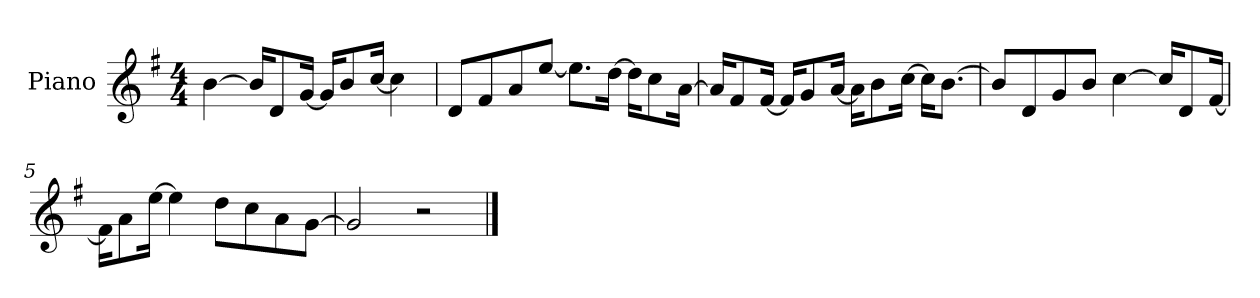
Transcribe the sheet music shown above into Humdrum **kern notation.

**kern
*part1
*staff1
*I"Piano
*I'P-no
*clefG2
*k[f#]
*M4/4
*MM90
=1
[4b\
16b/KL]
8d/
[16g/Jk
16g/KL]
8b/
[16cc/Jk
4cc\]
=2
8d/L
8f#/
8a/
[8ee/J
8.ee\L]
[16dd\Jk
16dd\KL]
8cc\
[16a\Jk
=3
16a/KL]
8f#/
[16f#/Jk
16f#/KL]
8g/
[16a/Jk
16a\KL]
8b\
[16cc\Jk
16cc\KL]
[8.b\J
=4
8b/L]
8d/
8g/
8b/J
[4cc\
16cc/KL]
8d/
[16f#/Jk
!!LO:LB:g=z
=5
16f#\KL]
8a\
[16ee\Jk
4ee\]
8dd\L
8cc\
8a\
[8g\J
=6
2g/]
2r
==
*-
